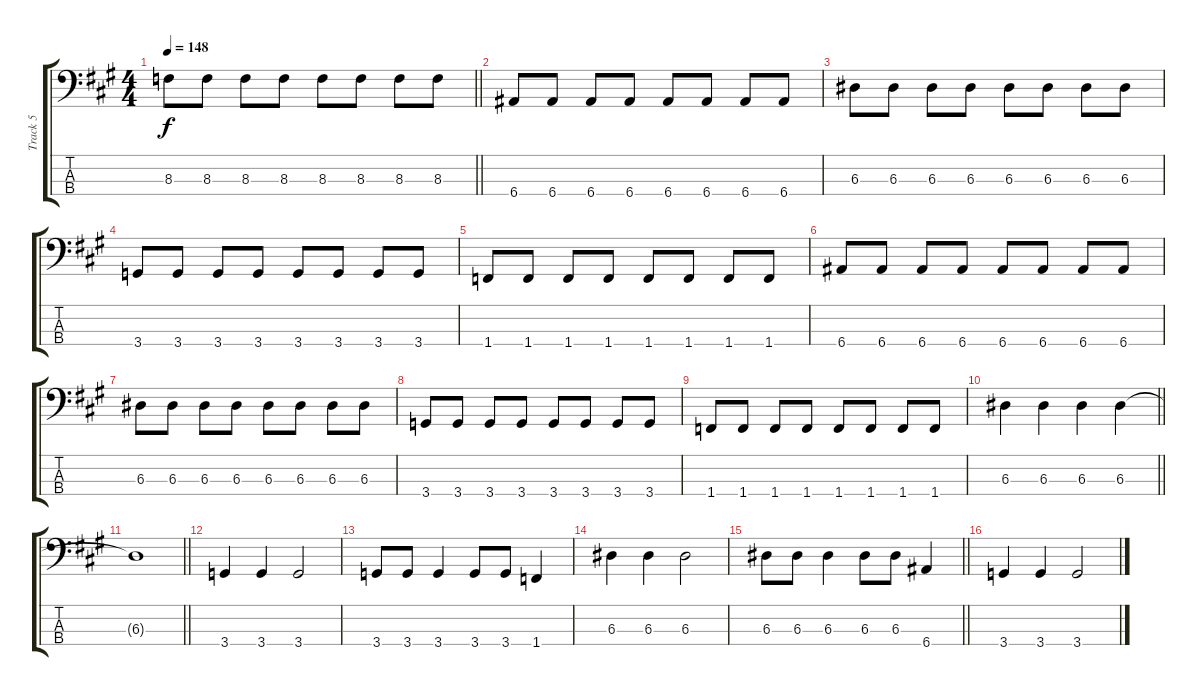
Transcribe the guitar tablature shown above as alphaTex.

\track ("Track 5" "Track 5") {instrument electricbassfinger}
\staff {score tabs}
\tuning (G2 D2 A1 E1) {hide}
\ts (4 4)
\tempo 148
\clef f4
\barLineRight lightlight
\ks a
8.3.8{dy f} 8.3.8 8.3.8 8.3.8 8.3.8 8.3.8 8.3.8 8.3.8 |
6.4.8 6.4.8 6.4.8 6.4.8 6.4.8 6.4.8 6.4.8 6.4.8 |
6.3.8 6.3.8 6.3.8 6.3.8 6.3.8 6.3.8 6.3.8 6.3.8 |
3.4.8 3.4.8 3.4.8 3.4.8 3.4.8 3.4.8 3.4.8 3.4.8 |
1.4.8 1.4.8 1.4.8 1.4.8 1.4.8 1.4.8 1.4.8 1.4.8 |
6.4.8 6.4.8 6.4.8 6.4.8 6.4.8 6.4.8 6.4.8 6.4.8 |
6.3.8 6.3.8 6.3.8 6.3.8 6.3.8 6.3.8 6.3.8 6.3.8 |
3.4.8 3.4.8 3.4.8 3.4.8 3.4.8 3.4.8 3.4.8 3.4.8 |
1.4.8 1.4.8 1.4.8 1.4.8 1.4.8 1.4.8 1.4.8 1.4.8 |
\barLineRight lightlight
6.3.4 6.3.4 6.3.4 6.3.4 |
\barLineRight lightlight
6.3{t}.1 |
3.4.4 3.4.4 3.4.2 |
3.4.8 3.4.8 3.4.4 3.4.8 3.4.8 1.4.4 |
6.3.4 6.3.4 6.3.2 |
\barLineRight lightlight
6.3.8 6.3.8 6.3.4 6.3.8 6.3.8 6.4.4 |
3.4.4 3.4.4 3.4.2
